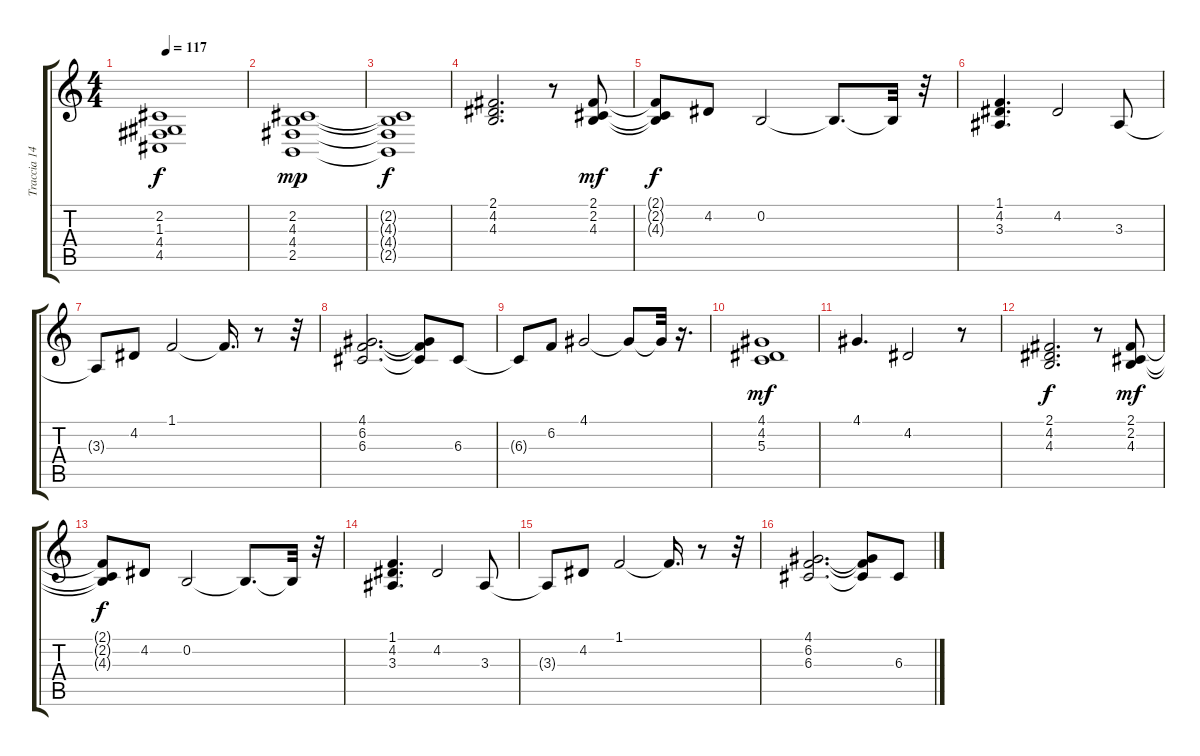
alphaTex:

\track ("Traccia 14" "Traccia 14") {instrument electricpiano2}
\staff {score tabs}
\tuning (E4 B3 G3 D3 A2 E2) {hide}
\ts (4 4)
\tempo 117
\clef g2
\ks c
(2.2{t} 1.3{t} 4.4{t} 4.5{t}).1{dy f} |
(2.2 4.3 4.4 2.5).1{dy mp} |
(2.2{t} 4.3{t} 4.4{t} 2.5{t}).1{dy f} |
(2.1 4.2 4.3).2{d} r.8 (2.1 2.2 4.3).8{dy mf} |
(2.1{t} 2.2{t} 4.3{t}).8{dy f} 4.2.8 0.2.2 0.2{t}.8{d} 0.2{t}.32 r.32 |
(1.1 4.2 3.3).4{d} 4.2.2 3.3.8 |
3.3{t}.8 4.2.8 1.1.2 1.1{t}.16{d} r.8 r.32 |
(4.1 6.2 6.3).2{d} (4.1{t} 6.2{t} 6.3{t}).8 6.3.8 |
6.3{t}.8 6.2.8 4.1.2 4.1{t}.8 4.1{t}.32 r.16{d} |
(4.1 4.2 5.3).1{dy mf} |
4.1.4{d} 4.2.2 r.8 |
(2.1 4.2 4.3).2{d dy f} r.8 (2.1 2.2 4.3).8{dy mf} |
(2.1{t} 2.2{t} 4.3{t}).8{dy f} 4.2.8 0.2.2 0.2{t}.8{d} 0.2{t}.32 r.32 |
(1.1 4.2 3.3).4{d} 4.2.2 3.3.8 |
3.3{t}.8 4.2.8 1.1.2 1.1{t}.16{d} r.8 r.32 |
(4.1 6.2 6.3).2{d} (4.1{t} 6.2{t} 6.3{t}).8 6.3.8
